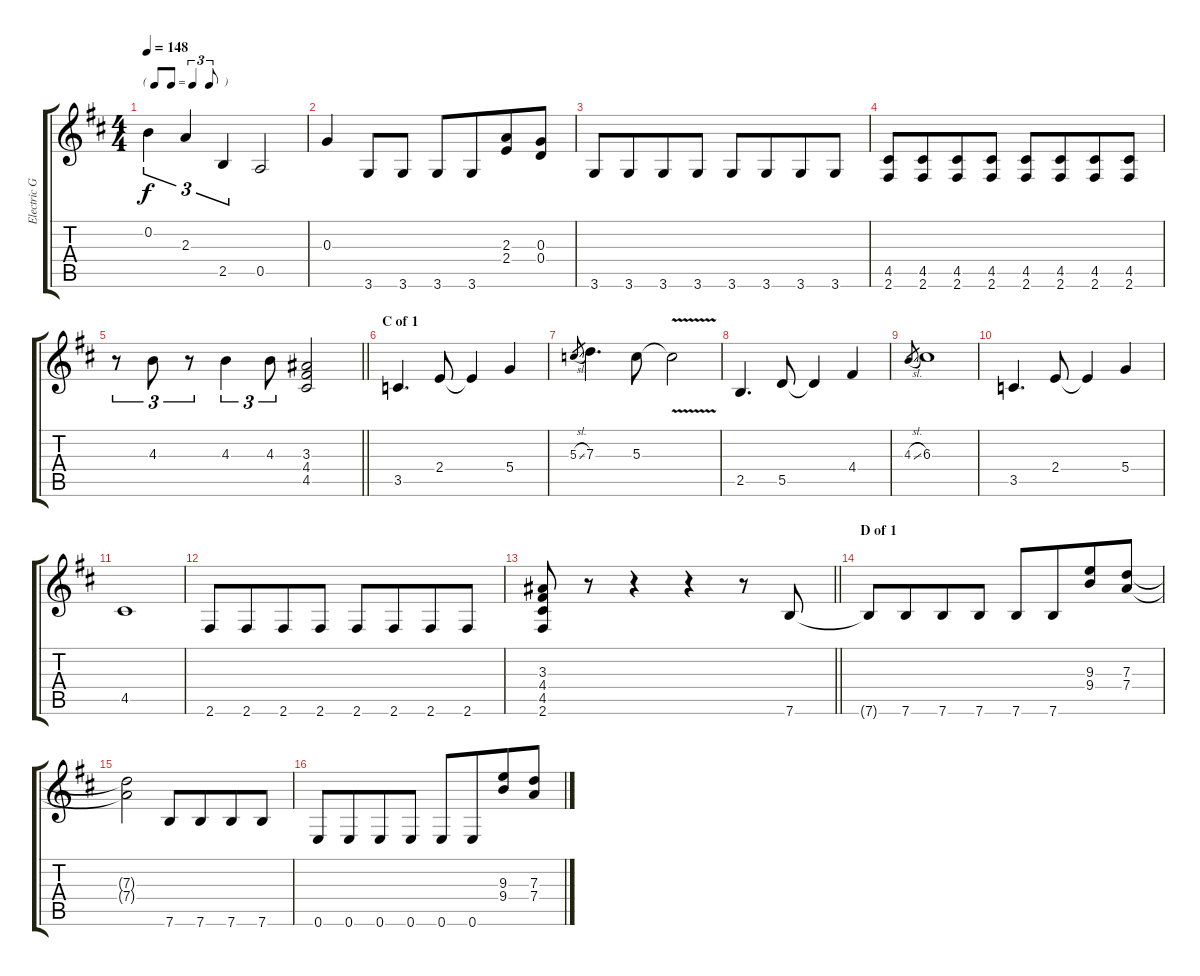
\track ("Electric Guitar1" "Electric G") {instrument distortionguitar}
\staff {score tabs}
\tuning (E4 B3 G3 D3 A2 E2) {hide}
\ts (4 4)
\tf triplet8th
\tempo 148
\clef g2
\ks bminor
0.2{t}.4{tu (3 2) dy f} 2.3.4{tu (3 2)} 2.5.4{tu (3 2)} 0.5.2 |
0.3.4 3.6.8 3.6.8 3.6.8 3.6.8{beam merge} (2.3 2.4).8 (0.3 0.4).8 |
3.6.8 3.6.8{beam merge} 3.6.8 3.6.8 3.6.8 3.6.8{beam merge} 3.6.8 3.6.8 |
(4.5 2.6).8 (4.5 2.6).8{beam merge} (4.5 2.6).8 (4.5 2.6).8 (4.5 2.6).8 (4.5 2.6).8{beam merge} (4.5 2.6).8 (4.5 2.6).8 |
\barLineRight lightlight
r.8{tu (3 2)} 4.3.8{tu (3 2)} r.8{tu (3 2)} 4.3.4{tu (3 2)} 4.3.8{tu (3 2)} (3.3 4.4 4.5).2 |
\section ("" "C of 1")
3.5.4{d} 2.4.8 2.4{t}.4 5.4.4 |
5.3{sl}.8{gr} 7.3.4{d} 5.3.8 5.3{v t}.2 |
2.5.4{d} 5.5.8 5.5{t}.4 4.4.4 |
4.3{sl}.8{gr} 6.3.1 |
3.5.4{d} 2.4.8 2.4{t}.4 5.4.4 |
4.5.1 |
2.6.8 2.6.8{beam merge} 2.6.8 2.6.8 2.6.8 2.6.8{beam merge} 2.6.8 2.6.8 |
\barLineRight lightlight
(3.3 4.4 4.5 2.6).8 r.8 r.4 r.4 r.8 7.6.8 |
\section ("" "D of 1")
7.6{t}.8 7.6.8{beam merge} 7.6.8 7.6.8 7.6.8 7.6.8{beam merge} (9.3 9.4).8 (7.3 7.4).8 |
(7.3{t} 7.4{t}).2 7.6.8 7.6.8{beam merge} 7.6.8 7.6.8 |
0.6.8 0.6.8{beam merge} 0.6.8 0.6.8 0.6.8 0.6.8{beam merge} (9.3 9.4).8 (7.3 7.4).8
